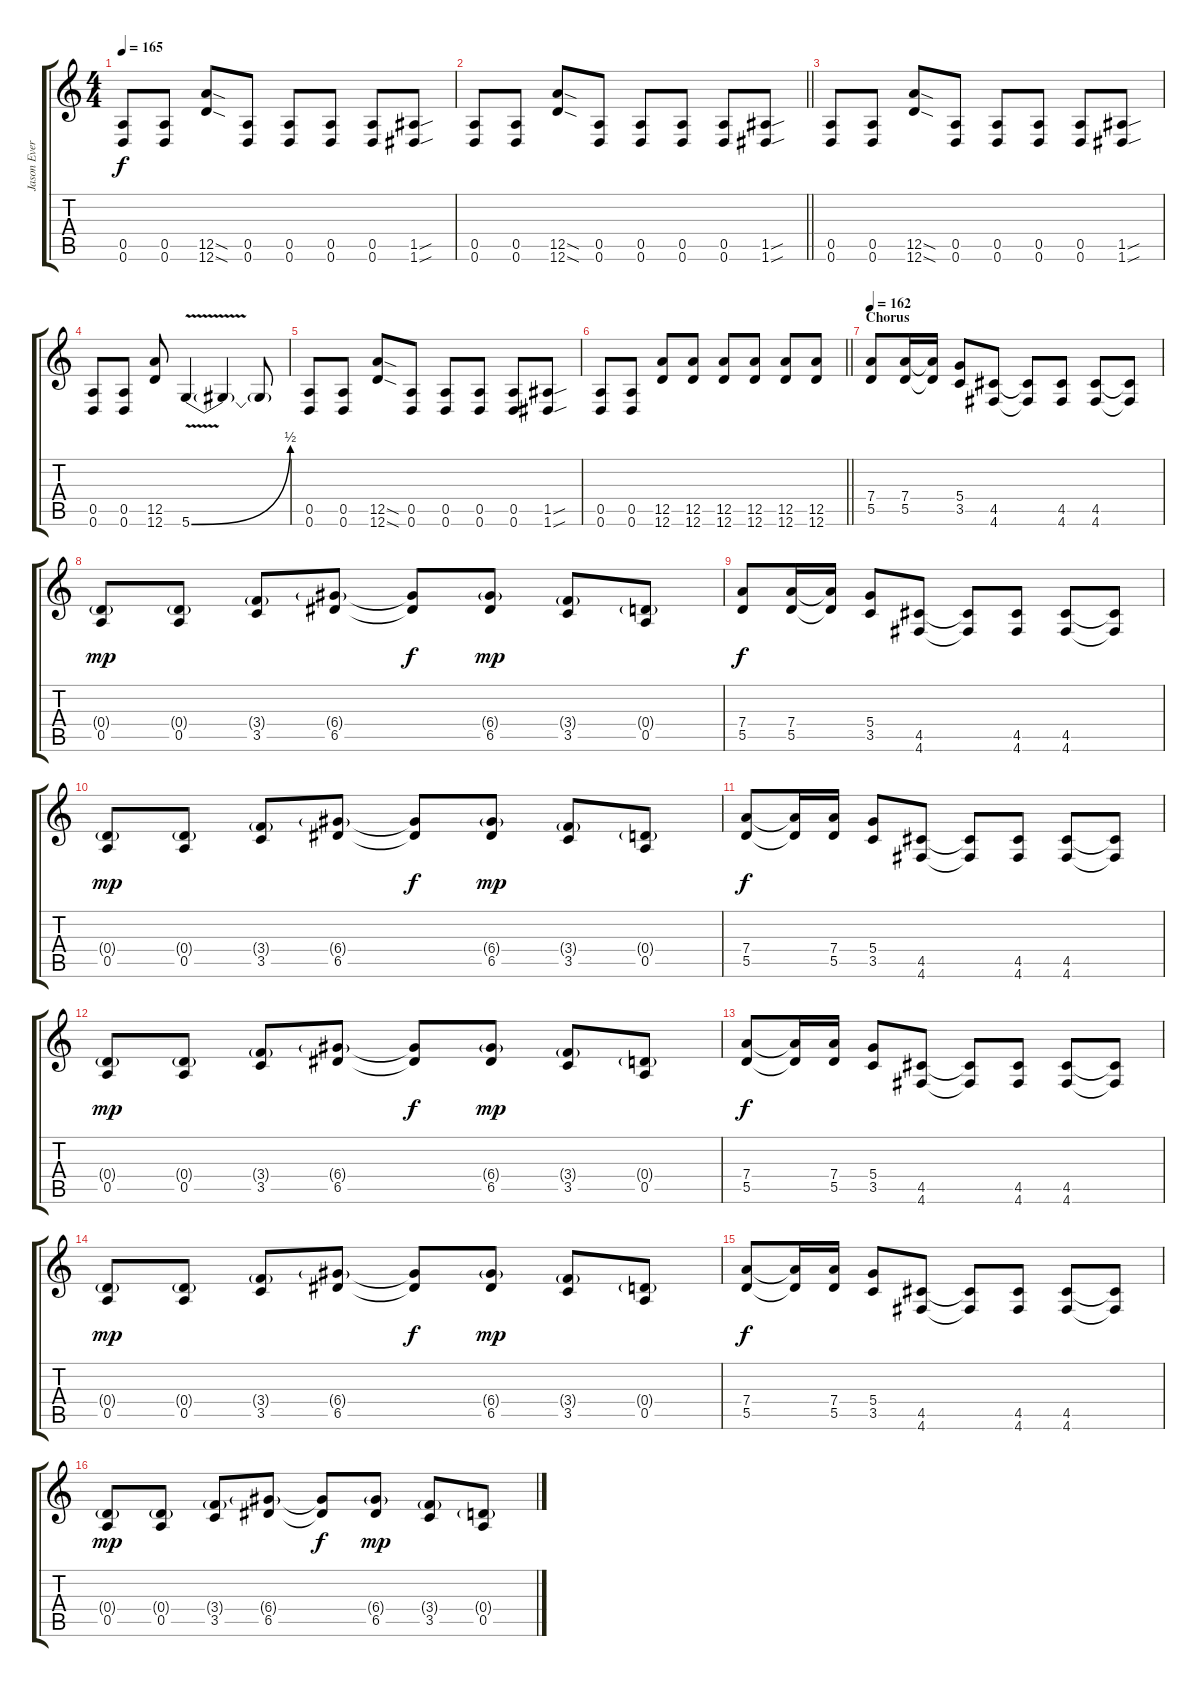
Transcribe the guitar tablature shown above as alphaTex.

\track ("Jason Everman" "Jason Ever") {instrument overdrivenguitar}
\staff {score tabs}
\tuning (E4 B3 G3 D3 A2 D2) {hide}
\ts (4 4)
\tempo 165
\clef g2
\ks c
(0.5 0.6).8{dy f} (0.5 0.6).8 (12.5{sod} 12.6{sod}).8 (0.5 0.6).8 (0.5 0.6).8 (0.5 0.6).8 (0.5 0.6).8 (1.5{sou} 1.6{sou}).8 |
\barLineRight lightlight
(0.5 0.6).8 (0.5 0.6).8 (12.5{sod} 12.6{sod}).8 (0.5 0.6).8 (0.5 0.6).8 (0.5 0.6).8 (0.5 0.6).8 (1.5{sou} 1.6{sou}).8 |
(0.5 0.6).8 (0.5 0.6).8 (12.5{sod} 12.6{sod}).8 (0.5 0.6).8 (0.5 0.6).8 (0.5 0.6).8 (0.5 0.6).8 (1.5{sou} 1.6{sou}).8 |
(0.5 0.6).8 (0.5 0.6).8 (12.5 12.6).8 5.6{be (bend 0 0 60 2) v}.4 5.6{t}.4 5.6{t}.8 |
(0.5 0.6).8 (0.5 0.6).8 (12.5{sod} 12.6{sod}).8 (0.5 0.6).8 (0.5 0.6).8 (0.5 0.6).8 (0.5 0.6).8 (1.5{sou} 1.6{sou}).8 |
\barLineRight lightlight
(0.5 0.6).8 (0.5 0.6).8 (12.5 12.6).8 (12.5 12.6).8 (12.5 12.6).8 (12.5 12.6).8 (12.5 12.6).8 (12.5 12.6).8 |
\section ("" "Chorus")
\tempo 162
(7.4 5.5).8 (7.4 5.5).16 (7.4{t} 5.5{t}).16 (5.4 3.5).8 (4.5 4.6).8 (4.5{t} 4.6{t}).8 (4.5 4.6).8 (4.5 4.6).8 (4.5{t} 4.6{t}).8 |
(0.4{g} 0.5).8{dy mp} (0.4{g} 0.5).8 (3.4{g} 3.5).8 (6.4{g} 6.5).8 (6.4{t} 6.5{t}).8{dy f} (6.4{g} 6.5).8{dy mp} (3.4{g} 3.5).8 (0.4{g} 0.5).8 |
(7.4 5.5).8{dy f} (7.4 5.5).16 (7.4{t} 5.5{t}).16 (5.4 3.5).8 (4.5 4.6).8 (4.5{t} 4.6{t}).8 (4.5 4.6).8 (4.5 4.6).8 (4.5{t} 4.6{t}).8 |
(0.4{g} 0.5).8{dy mp} (0.4{g} 0.5).8 (3.4{g} 3.5).8 (6.4{g} 6.5).8 (6.4{t} 6.5{t}).8{dy f} (6.4{g} 6.5).8{dy mp} (3.4{g} 3.5).8 (0.4{g} 0.5).8 |
(7.4 5.5).8{dy f} (7.4{t} 5.5{t}).16 (7.4 5.5).16 (5.4 3.5).8 (4.5 4.6).8 (4.5{t} 4.6{t}).8 (4.5 4.6).8 (4.5 4.6).8 (4.5{t} 4.6{t}).8 |
(0.4{g} 0.5).8{dy mp} (0.4{g} 0.5).8 (3.4{g} 3.5).8 (6.4{g} 6.5).8 (6.4{t} 6.5{t}).8{dy f} (6.4{g} 6.5).8{dy mp} (3.4{g} 3.5).8 (0.4{g} 0.5).8 |
(7.4 5.5).8{dy f} (7.4{t} 5.5{t}).16 (7.4 5.5).16 (5.4 3.5).8 (4.5 4.6).8 (4.5{t} 4.6{t}).8 (4.5 4.6).8 (4.5 4.6).8 (4.5{t} 4.6{t}).8 |
(0.4{g} 0.5).8{dy mp} (0.4{g} 0.5).8 (3.4{g} 3.5).8 (6.4{g} 6.5).8 (6.4{t} 6.5{t}).8{dy f} (6.4{g} 6.5).8{dy mp} (3.4{g} 3.5).8 (0.4{g} 0.5).8 |
(7.4 5.5).8{dy f} (7.4{t} 5.5{t}).16 (7.4 5.5).16 (5.4 3.5).8 (4.5 4.6).8 (4.5{t} 4.6{t}).8 (4.5 4.6).8 (4.5 4.6).8 (4.5{t} 4.6{t}).8 |
(0.4{g} 0.5).8{dy mp} (0.4{g} 0.5).8 (3.4{g} 3.5).8 (6.4{g} 6.5).8 (6.4{t} 6.5{t}).8{dy f} (6.4{g} 6.5).8{dy mp} (3.4{g} 3.5).8 (0.4{g} 0.5).8
